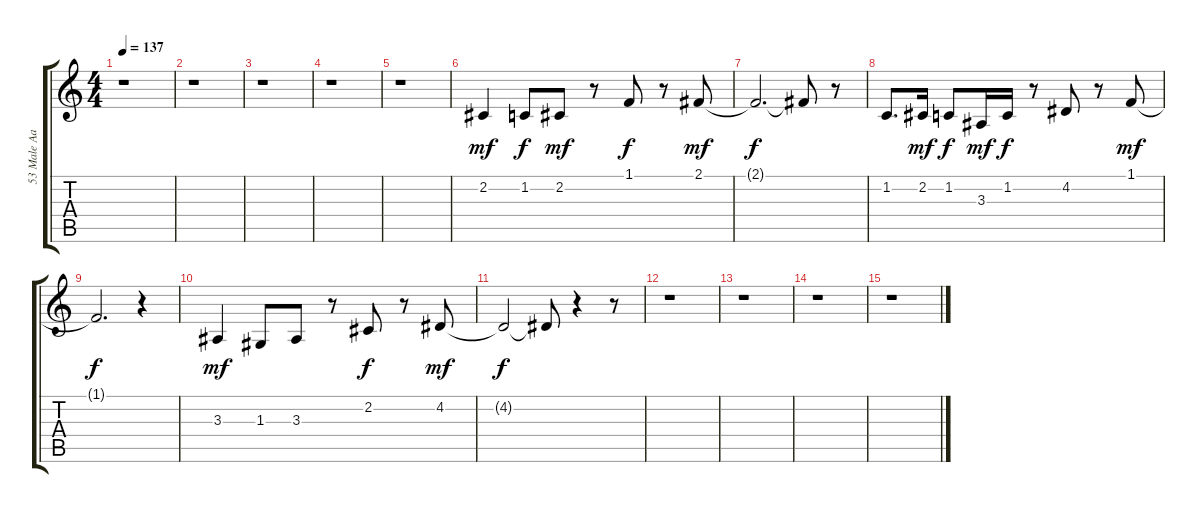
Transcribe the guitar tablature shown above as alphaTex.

\track ("53 Male Aah" "53 Male Aa") {instrument choiraahs}
\staff {score tabs}
\tuning (E4 B3 G3 D3 A2 E2) {hide}
\ts (4 4)
\tempo 137
\clef g2
\ks c
r.1{dy f} |
r.1 |
r.1 |
r.1 |
r.1 |
2.2.4{dy mf} 1.2.8{dy f} 2.2.8{dy mf} r.8 1.1.8{dy f} r.8 2.1.8{dy mf} |
2.1{t}.2{d dy f} 2.1{t}.8 r.8 |
1.2.8{d} 2.2.16{dy mf} 1.2.8{dy f} 3.3.16{dy mf} 1.2.16{dy f} r.8 4.2.8 r.8 1.1.8{dy mf} |
1.1{t}.2{d dy f} r.4 |
3.3.4{dy mf} 1.3.8 3.3.8 r.8 2.2.8{dy f} r.8 4.2.8{dy mf} |
4.2{t}.2{dy f} 4.2{t}.8 r.4 r.8 |
r.1 |
r.1 |
r.1 |
r.1
